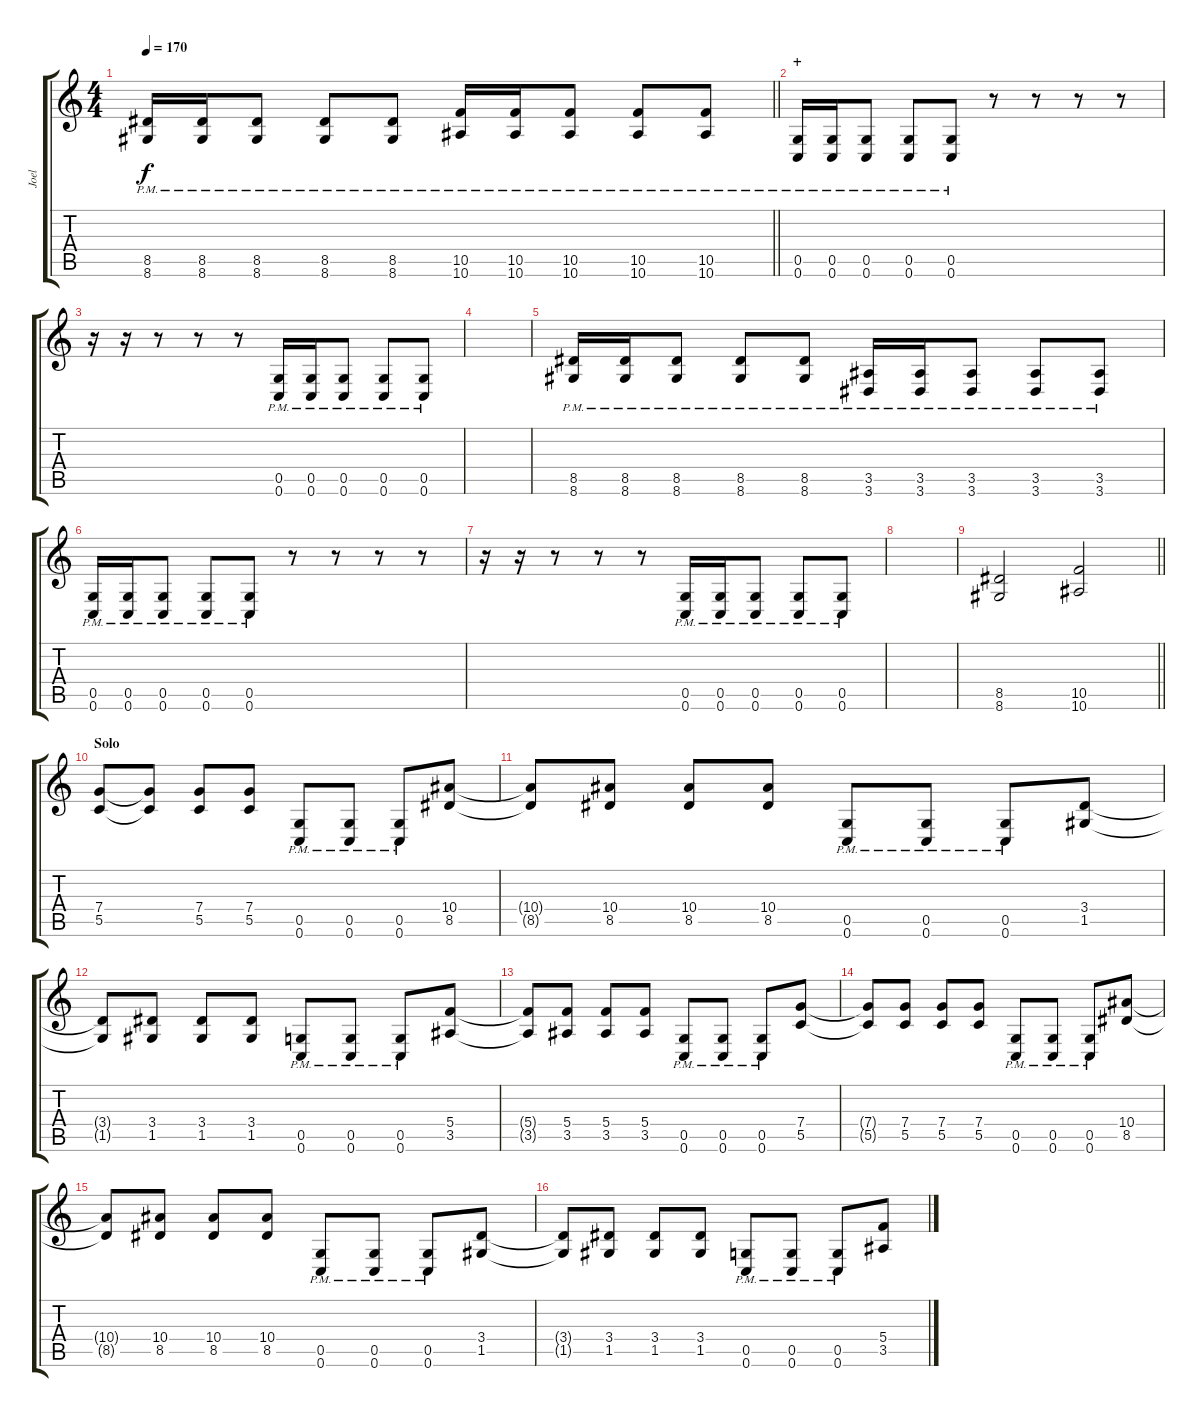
\track ("Joel" "Joel") {instrument distortionguitar}
\staff {score tabs}
\tuning (D4 A3 F3 C3 G2 C2) {hide}
\ts (4 4)
\tempo 170
\clef g2
\barLineRight lightlight
\ks c
(8.5{pm} 8.6{pm}).16{dy f} (8.5{pm} 8.6{pm}).16 (8.5{pm} 8.6{pm}).8 (8.5{pm} 8.6{pm}).8 (8.5{pm} 8.6{pm}).8 (10.5{pm} 10.6{pm}).16 (10.5{pm} 10.6{pm}).16 (10.5{pm} 10.6{pm}).8 (10.5{pm} 10.6{pm}).8 (10.5{pm} 10.6{pm}).8 |
\section ("" "+")
(0.5{pm} 0.6{pm}).16 (0.5{pm} 0.6{pm}).16 (0.5{pm} 0.6{pm}).8 (0.5{pm} 0.6{pm}).8 (0.5{pm} 0.6{pm}).8 r.8 r.8 r.8 r.8 |
r.16 r.16 r.8 r.8 r.8 (0.5{pm} 0.6{pm}).16 (0.5{pm} 0.6{pm}).16 (0.5{pm} 0.6{pm}).8 (0.5{pm} 0.6{pm}).8 (0.5{pm} 0.6{pm}).8 |
|
(8.5{pm} 8.6{pm}).16 (8.5{pm} 8.6{pm}).16 (8.5{pm} 8.6{pm}).8 (8.5{pm} 8.6{pm}).8 (8.5{pm} 8.6{pm}).8 (3.5{pm} 3.6{pm}).16 (3.5{pm} 3.6{pm}).16 (3.5{pm} 3.6{pm}).8 (3.5{pm} 3.6{pm}).8 (3.5{pm} 3.6{pm}).8 |
(0.5{pm} 0.6{pm}).16 (0.5{pm} 0.6{pm}).16 (0.5{pm} 0.6{pm}).8 (0.5{pm} 0.6{pm}).8 (0.5{pm} 0.6{pm}).8 r.8 r.8 r.8 r.8 |
r.16 r.16 r.8 r.8 r.8 (0.5{pm} 0.6{pm}).16 (0.5{pm} 0.6{pm}).16 (0.5{pm} 0.6{pm}).8 (0.5{pm} 0.6{pm}).8 (0.5{pm} 0.6{pm}).8 |
|
\barLineRight lightlight
(8.5 8.6).2 (10.5 10.6).2 |
\section ("" "Solo")
(7.4 5.5).8 (7.4{t} 5.5{t}).8 (7.4 5.5).8 (7.4 5.5).8 (0.5{pm} 0.6{pm}).8 (0.5{pm} 0.6{pm}).8 (0.5{pm} 0.6{pm}).8 (10.4 8.5).8 |
(10.4{t} 8.5{t}).8 (10.4 8.5).8 (10.4 8.5).8 (10.4 8.5).8 (0.5{pm} 0.6{pm}).8 (0.5{pm} 0.6{pm}).8 (0.5{pm} 0.6{pm}).8 (3.4 1.5).8 |
(3.4{t} 1.5{t}).8 (3.4 1.5).8 (3.4 1.5).8 (3.4 1.5).8 (0.5{pm} 0.6{pm}).8 (0.5{pm} 0.6{pm}).8 (0.5{pm} 0.6{pm}).8 (5.4 3.5).8 |
(5.4{t} 3.5{t}).8 (5.4 3.5).8 (5.4 3.5).8 (5.4 3.5).8 (0.5{pm} 0.6{pm}).8 (0.5{pm} 0.6{pm}).8 (0.5{pm} 0.6{pm}).8 (7.4 5.5).8 |
(7.4{t} 5.5{t}).8 (7.4 5.5).8 (7.4 5.5).8 (7.4 5.5).8 (0.5{pm} 0.6{pm}).8 (0.5{pm} 0.6{pm}).8 (0.5{pm} 0.6{pm}).8 (10.4 8.5).8 |
(10.4{t} 8.5{t}).8 (10.4 8.5).8 (10.4 8.5).8 (10.4 8.5).8 (0.5{pm} 0.6{pm}).8 (0.5{pm} 0.6{pm}).8 (0.5{pm} 0.6{pm}).8 (3.4 1.5).8 |
(3.4{t} 1.5{t}).8 (3.4 1.5).8 (3.4 1.5).8 (3.4 1.5).8 (0.5{pm} 0.6{pm}).8 (0.5{pm} 0.6{pm}).8 (0.5{pm} 0.6{pm}).8 (5.4 3.5).8
